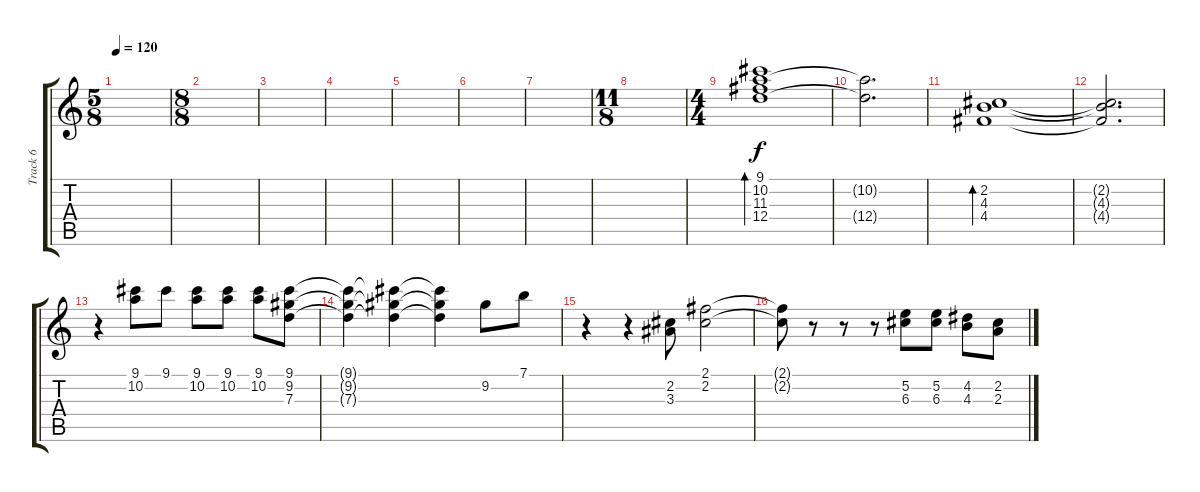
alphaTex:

\track ("Track 6" "Track 6") {instrument electricguitarclean bank 255}
\staff {score tabs}
\tuning (E4 B3 G3 D3 A2 E2) {hide}
\ts (5 8)
\tempo 120
\clef g2
\ks c
|
\ts (8 8)
|
|
|
|
|
|
\ts (11 8)
|
\ts (4 4)
(9.1 10.2 11.3 12.4).1{bd 120} |
(10.2{t} 12.4{t}).2{d} |
(2.2 4.3 4.4).1{bd 240} |
(2.2{t} 4.3{t} 4.4{t}).2{d} |
r.4 (9.1 10.2).8 9.1.8 (9.1 10.2).8 (9.1 10.2).8 (9.1 10.2).8 (9.1 9.2 7.3).8 |
(9.1{t} 9.2{t} 7.3{t}).4 (9.1{t} 9.2{t} 7.3{t}).4 (9.1{t} 9.2{t} 7.3{t}).4 9.2.8 7.1.8 |
r.4 r.4 (2.2 3.3).8 (2.1 2.2).2 |
(2.1{t} 2.2{t}).8 r.8 r.8 r.8 (5.2 6.3).8 (5.2 6.3).8 (4.2 4.3).8 (2.2 2.3).8
